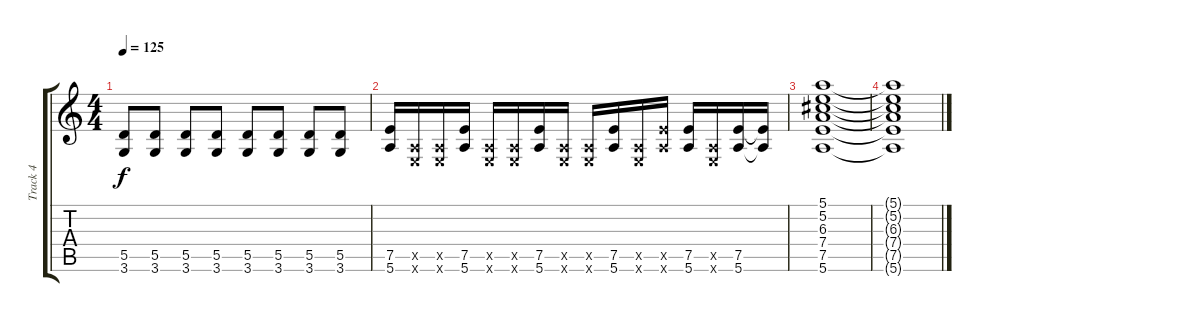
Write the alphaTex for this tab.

\track ("Track 4" "Track 4") {instrument distortionguitar}
\staff {score tabs}
\tuning (E4 B3 G3 D3 A2 E2) {hide}
\ts (4 4)
\tempo 125
\clef g2
\ks c
(5.5 3.6).8{dy f} (5.5 3.6).8 (5.5 3.6).8 (5.5 3.6).8 (5.5 3.6).8 (5.5 3.6).8 (5.5 3.6).8 (5.5 3.6).8 |
(7.5 5.6).16 (0.5{x} 0.6{x}).16 (0.5{x} 0.6{x}).16 (7.5 5.6).16 (0.5{x} 0.6{x}).16 (0.5{x} 0.6{x}).16 (7.5 5.6).16 (0.5{x} 0.6{x}).16 (0.5{x} 0.6{x}).16 (7.5 5.6).16 (0.5{x} 0.6{x}).16 (7.5{x} 5.6{x}).16 (7.5 5.6).16 (0.5{x} 0.6{x}).16 (7.5 5.6).16 (7.5{t} 5.6{t}).16 |
(5.1 5.2 6.3 7.4 7.5 5.6).1 |
(5.1{t} 5.2{t} 6.3{t} 7.4{t} 7.5{t} 5.6{t}).1
